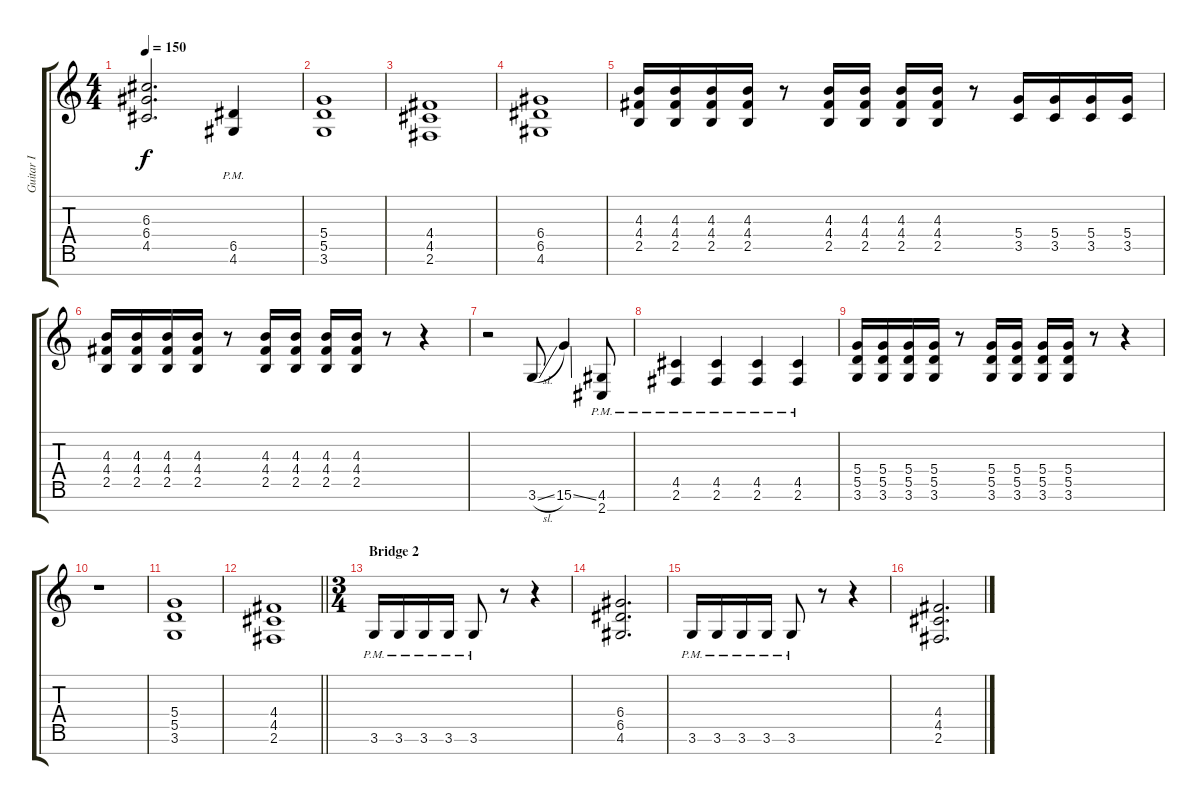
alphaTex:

\track ("Guitar I" "Guitar I") {instrument distortionguitar}
\staff {score tabs}
\tuning (E4 B3 G3 D3 A2 E2 B1) {hide}
\ts (4 4)
\tempo 150
\clef g2
\ks c
(6.3 6.4 4.5).2{d dy f} (6.5{pm} 4.6{pm}).4 |
(5.4 5.5 3.6).1 |
(4.4 4.5 2.6).1 |
(6.4 6.5 4.6).1 |
(4.3 4.4 2.5).16 (4.3 4.4 2.5).16 (4.3 4.4 2.5).16 (4.3 4.4 2.5).16 r.8 (4.3 4.4 2.5).16 (4.3 4.4 2.5).16 (4.3 4.4 2.5).16 (4.3 4.4 2.5).16 r.8 (5.4 3.5).16 (5.4 3.5).16 (5.4 3.5).16 (5.4 3.5).16 |
(4.3 4.4 2.5).16 (4.3 4.4 2.5).16 (4.3 4.4 2.5).16 (4.3 4.4 2.5).16 r.8 (4.3 4.4 2.5).16 (4.3 4.4 2.5).16 (4.3 4.4 2.5).16 (4.3 4.4 2.5).16 r.8 r.4 |
r.2 3.6{sl}.8 15.6{ss}.4 (4.6{pm} 2.7{pm}).8 |
(4.5{pm} 2.6{pm}).4 (4.5{pm} 2.6{pm}).4 (4.5{pm} 2.6{pm}).4 (4.5{pm} 2.6{pm}).4 |
(5.4 5.5 3.6).16 (5.4 5.5 3.6).16 (5.4 5.5 3.6).16 (5.4 5.5 3.6).16 r.8 (5.4 5.5 3.6).16 (5.4 5.5 3.6).16 (5.4 5.5 3.6).16 (5.4 5.5 3.6).16 r.8 r.4 |
r.1 |
(5.4 5.5 3.6).1 |
\barLineRight lightlight
(4.4 4.5 2.6).1 |
\ts (3 4)
\section ("" "Bridge 2")
3.6{pm}.16 3.6{pm}.16 3.6{pm}.16 3.6{pm}.16 3.6{pm}.8 r.8 r.4 |
(6.4 6.5 4.6).2{d} |
3.6{pm}.16 3.6{pm}.16 3.6{pm}.16 3.6{pm}.16 3.6{pm}.8 r.8 r.4 |
(4.4 4.5 2.6).2{d}
